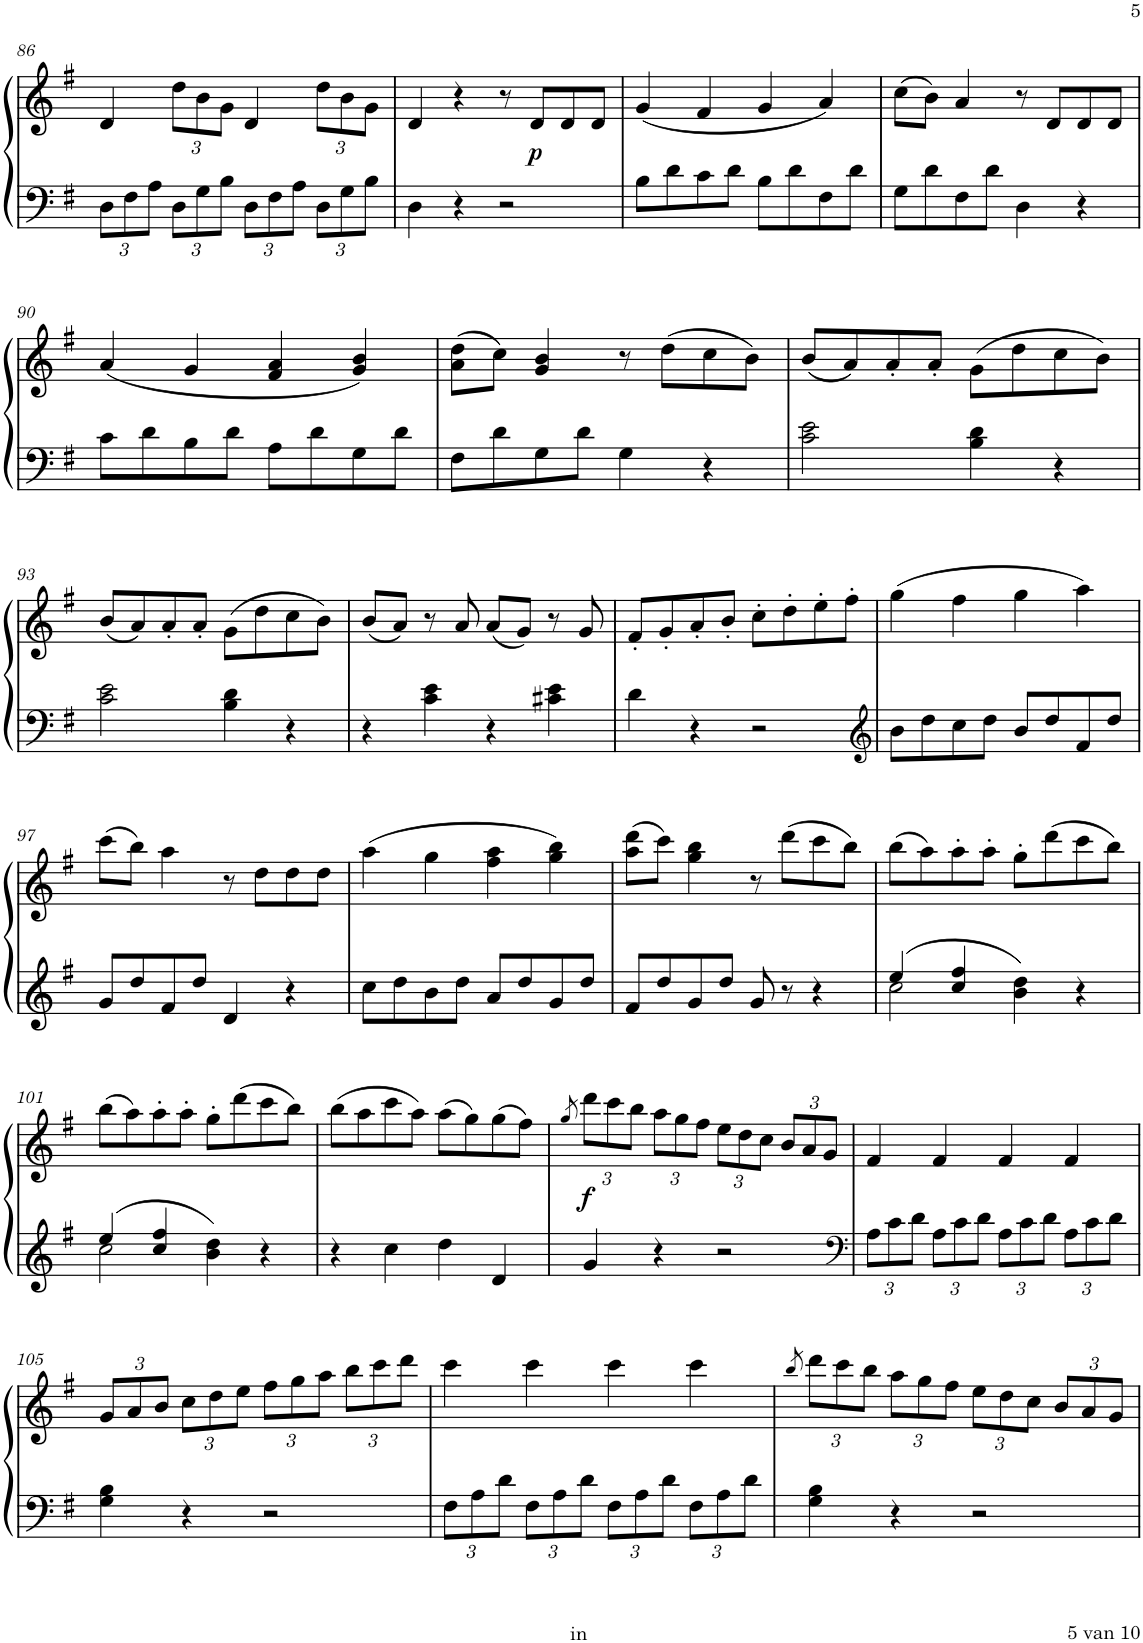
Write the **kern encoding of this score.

**kern	**kern	**dynam
*part1	*part1	*part1
*staff2	*staff1	*staff1/2
*I"Piano	*	*
*I'Pno.	*	*
!!LO:PB:g=z
*clefF4	*clefG2	*
*k[f#]	*k[f#]	*
*M2/2	*M2/2	*
*met(c|)	*met(c|)	*
*Xbrackettup	*	*
=86	=86	=86
12D\L	4d/	.
12F#\	.	.
12A\J	.	.
*	*Xbrackettup	*
12D\L	12dd\L	.
12G\	12b\	.
12B\J	12g\J	.
12D\L	4d/	.
12F#\	.	.
12A\J	.	.
12D\L	12dd\L	.
12G\	12b\	.
12B\J	12g\J	.
=87	=87	=87
4D\	4d/	.
4r	4r	.
2r	8r	.
!	!	!LO:DY:b
.	8d/L	p
.	8d/	.
.	8d/J	.
=88	=88	=88
8B\L	(4g/	.
8d\	.	.
8c\	4f#/	.
8d\J	.	.
8B\L	4g/	.
8d\	.	.
8F#\	4a/)	.
8d\J	.	.
=89	=89	=89
8G\L	(8cc\L	.
8d\	8b\J)	.
8F#\	4a/	.
8d\J	.	.
4D\	8r	.
.	8d/L	.
4r	8d/	.
.	8d/J	.
!!LO:LB:g=z
=90	=90	=90
8c\L	(4a/	.
8d\	.	.
8B\	4g/	.
8d\J	.	.
8A\L	4f#/ 4a/	.
8d\	.	.
8G\	4g/ 4b/)	.
8d\J	.	.
=91	=91	=91
8F#\L	(8a\ 8dd\L	.
8d\	8cc\J)	.
8G\	4g/ 4b/	.
8d\J	.	.
4G\	8r	.
.	(8dd\L	.
4r	8cc\	.
.	8b\J)	.
=92	=92	=92
2c\ 2e\	(8b/L	.
.	8a/)	.
.	8a'/	.
.	8a'/J	.
4B\ 4d\	(8g\L	.
.	8dd\	.
4r	8cc\	.
.	8b\J)	.
!!LO:LB:g=z
=93	=93	=93
2c\ 2e\	(8b/L	.
.	8a/)	.
.	8a'/	.
.	8a'/J	.
4B\ 4d\	(8g\L	.
.	8dd\	.
4r	8cc\	.
.	8b\J)	.
=94	=94	=94
4r	(8b/L	.
.	8a/J)	.
4c\ 4e\	8r	.
.	8a/	.
4r	(8a/L	.
.	8g/J)	.
4c#X\ 4e\	8r	.
.	8g/	.
=95	=95	=95
4d\	8f#'/L	.
.	8g'/	.
4r	8a'/	.
.	8b'/J	.
2r	8cc'\L	.
.	8dd'\	.
.	8ee'\	.
.	8ff#'\J	.
=96	=96	=96
*clefG2	*	*
8b\L	(4gg\	.
8dd\	.	.
8cc\	4ff#\	.
8dd\J	.	.
8b/L	4gg\	.
8dd/	.	.
8f#/	4aa\)	.
8dd/J	.	.
!!LO:LB:g=z
=97	=97	=97
8g/L	(8ccc\L	.
8dd/	8bb\J)	.
8f#/	4aa\	.
8dd/J	.	.
4d/	8r	.
.	8dd\L	.
4r	8dd\	.
.	8dd\J	.
=98	=98	=98
8cc\L	(4aa\	.
8dd\	.	.
8b\	4gg\	.
8dd\J	.	.
8a/L	4ff#\ 4aa\	.
8dd/	.	.
8g/	4gg\ 4bb\)	.
8dd/J	.	.
=99	=99	=99
8f#/L	(8aa\ 8ddd\L	.
8dd/	8ccc\J)	.
8g/	4gg\ 4bb\	.
8dd/J	.	.
8g/	8r	.
8r	(8ddd\L	.
4r	8ccc\	.
.	8bb\J)	.
=100	=100	=100
*^	*	*
4ee/	2cc\	(8bb\L	.
.	.	8aa\)	.
4cc/ 4ff#/	.	8aa'\	.
.	.	8aa'\J	.
4b\ 4dd\	2ryy	8gg'\L	.
.	.	(8ddd\	.
4r	.	8ccc\	.
.	.	8bb\J)	.
!!LO:LB:g=z
=101	=101	=101	=101
4ee/	2cc\	(8bb\L	.
.	.	8aa\)	.
4cc/ 4ff#/	.	8aa'\	.
.	.	8aa'\J	.
4b\ 4dd\	2ryy	8gg'\L	.
.	.	(8ddd\	.
4r	.	8ccc\	.
.	.	8bb\J)	.
*v	*v	*	*
=102	=102	=102
4r	(8bb\L	.
.	8aa\	.
4cc\	8ccc\	.
.	8aa\J)	.
4dd\	(8aa\L	.
.	8gg\)	.
4d/	(8gg\	.
.	8ff#\J)	.
=103	=103	=103
.	8qgg/	.
!	!	!LO:DY:b
4g/	12ddd\L	f
.	12ccc\	.
.	12bb\J	.
4r	12aa\L	.
.	12gg\	.
.	12ff#\J	.
2r	12ee\L	.
.	12dd\	.
.	12cc\J	.
.	12b/L	.
.	12a/	.
.	12g/J	.
=104	=104	=104
*clefF4	*	*
12A\L	4f#/	.
12c\	.	.
12d\J	.	.
12A\L	4f#/	.
12c\	.	.
12d\J	.	.
12A\L	4f#/	.
12c\	.	.
12d\J	.	.
12A\L	4f#/	.
12c\	.	.
12d\J	.	.
!!LO:LB:g=z
=105	=105	=105
4G\ 4B\	12g/L	.
.	12a/	.
.	12b/J	.
4r	12cc\L	.
.	12dd\	.
.	12ee\J	.
2r	12ff#\L	.
.	12gg\	.
.	12aa\J	.
.	12bb\L	.
.	12ccc\	.
.	12ddd\J	.
=106	=106	=106
12F#\L	4ccc\	.
12A\	.	.
12d\J	.	.
12F#\L	4ccc\	.
12A\	.	.
12d\J	.	.
12F#\L	4ccc\	.
12A\	.	.
12d\J	.	.
12F#\L	4ccc\	.
12A\	.	.
12d\J	.	.
=107	=107	=107
.	8qbb/	.
4G\ 4B\	12ddd\L	.
.	12ccc\	.
.	12bb\J	.
4r	12aa\L	.
.	12gg\	.
.	12ff#\J	.
2r	12ee\L	.
.	12dd\	.
.	12cc\J	.
.	12b/L	.
.	12a/	.
.	12g/J	.
=	=	=
*-	*-	*-
